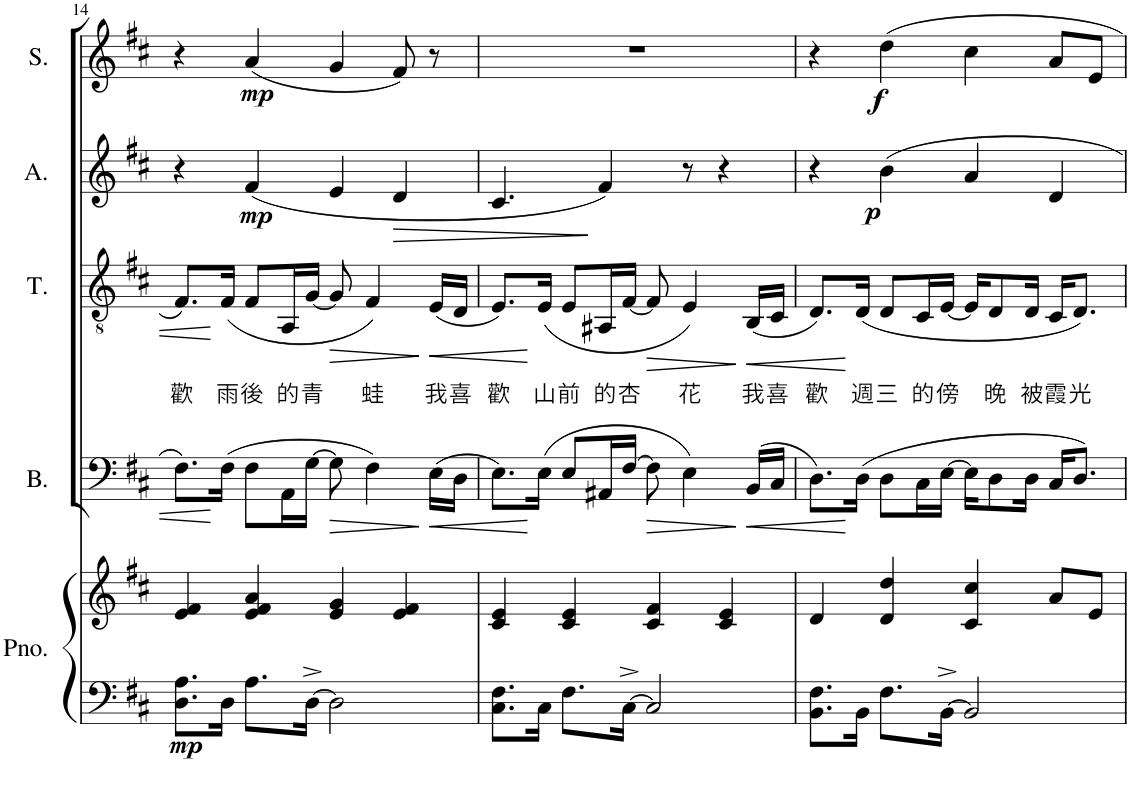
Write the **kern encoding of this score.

**kern	**kern	**dynam	**kern	**dynam	**kern	**text	**dynam	**kern	**dynam	**kern	**dynam
*part5	*part5	*part5	*part4	*part4	*part3	*part3	*part3	*part2	*part2	*part1	*part1
*staff6	*staff5	*staff5/6	*staff4	*staff4	*staff3	*staff3	*staff3	*staff2	*staff2	*staff1	*staff1
*I"Piano	*	*	*I"Bass	*	*I"Tenor	*	*	*I"Alto	*	*I"Soprano	*
*I'Pno.	*	*	*I'B.	*	*I'T.	*	*	*I'A.	*	*I'S.	*
!!LO:PB:g=z
*clefF4	*clefG2	*	*clefF4	*	*clefGv2	*	*	*clefG2	*	*clefG2	*
*	*	*	*Trd4c7	*	*Trd4c7	*	*	*	*	*	*
*k[f#c#]	*k[f#c#]	*	*k[f#c#]	*	*k[f#c#]	*	*	*k[f#c#]	*	*k[f#c#]	*
*M4/4	*M4/4	*	*M4/4	*	*M4/4	*	*	*M4/4	*	*M4/4	*
=14	=14	=14	=14	=14	=14	=14	=14	=14	=14	=14	=14
!	!	!LO:DY:b=2	!	!	!	!LO:LY:b	!	!	!	!	!
8.D\ 8.A\L	4e/ 4f#/	mp	8.F#\L	.	8.F#/L	歡	.	4r	.	4r	.
!	!	!	!	!	!	!LO:LY:b	!	!	!	!	!
16D\Jk	.	.	(16F#\Jk	.	(16F#/Jk	雨	.	.	.	.	.
!	!	!	!	!	!	!LO:LY:b	!	!	!LO:DY:b	!	!LO:DY:b
8.A\L	4e/ 4f#/ 4a/	.	8F#\L	.	8F#/L	後	.	(4f#/	mp	(4a/	mp
!	!	!	!	!	!	!LO:LY:b	!	!	!	!	!
.	.	.	16AA\L	.	16AA/L	的	.	.	.	.	.
!	!	!	!	!	!	!LO:LY:b	!	!	!	!	!
[16D^\Jk	.	.	[16G\JJ	.	[16G/JJ	青	.	.	.	.	.
!	!	!	!	!LO:HP:b	!	!	!LO:HP:b	!	!	!	!
2D\]	4e/ 4g/	.	8G\]	>	8G/]	.	>	4e/	.	4g/	.
!	!	!	!	!	!	!LO:LY:b	!	!	!	!	!
.	.	.	4F#\)	.	4F#/)	蛙	.	.	.	.	.
!	!	!	!	!	!	!	!	!	!LO:HP:b	!	!
.	4e/ 4f#/	.	.	.	.	.	.	4d/	>	8f#/)	.
!	!	!	!	!LO:HP:n=1:b	!	!LO:LY:b	!LO:HP:n=1:b	!	!	!	!
.	.	.	(16E\LL	] <	(16E/LL	我	] <	.	.	8r	.
!	!	!	!	!	!	!LO:LY:b	!	!	!	!	!
.	.	.	16D\JJ	.	16D/JJ	喜	.	.	.	.	.
=15	=15	=15	=15	=15	=15	=15	=15	=15	=15	=15	=15
!	!	!	!	!	!	!LO:LY:b	!	!	!	!	!
8.C#\ 8.F#\L	4c#/ 4e/	.	8.E\L)	.	8.E/L)	歡	.	4.c#/	.	1r	.
!	!	!	!	!	!	!LO:LY:b	!	!	!	!	!
16C#\Jk	.	.	(16E\Jk	[	(16E/Jk	山	[	.	.	.	.
!	!	!	!	!	!	!LO:LY:b	!	!	!	!	!
8.F#\L	4c#/ 4e/	.	8E/L	.	8E/L	前	.	.	.	.	.
!	!	!	!	!	!	!LO:LY:b	!	!	!	!	!
.	.	.	16AA#X/L	.	16AA#X/L	的	.	4f#/)	]	.	.
!	!	!	!	!	!	!LO:LY:b	!	!	!	!	!
[16C#^\Jk	.	.	[16F#/JJ	.	[16F#/JJ	杏	.	.	.	.	.
!	!	!	!	!LO:HP:b	!	!	!LO:HP:b	!	!	!	!
2C#/]	4c#/ 4f#/	.	8F#\]	>	8F#/]	.	>	.	.	.	.
!	!	!	!	!	!	!LO:LY:b	!	!	!	!	!
.	.	.	4E\)	.	4E/)	花	.	8r	.	.	.
.	4c#/ 4e/	.	.	.	.	.	.	4r	.	.	.
!	!	!	!	!LO:HP:n=1:b	!	!LO:LY:b	!LO:HP:n=1:b	!	!	!	!
.	.	.	(16BB/LL	] <	(16BB/LL	我	] <	.	.	.	.
!	!	!	!	!	!	!LO:LY:b	!	!	!	!	!
.	.	.	16C#/JJ	.	16C#/JJ	喜	.	.	.	.	.
=16	=16	=16	=16	=16	=16	=16	=16	=16	=16	=16	=16
!	!	!	!	!	!	!LO:LY:b	!	!	!	!	!
8.BB\ 8.F#\L	4d/	.	8.D\L)	.	8.D/L)	歡	.	4r	.	4r	.
!	!	!	!	!	!	!LO:LY:b	!	!	!	!	!
16BB\Jk	.	.	(16D\Jk	[	(16D/Jk	週	[	.	.	.	.
!	!	!	!	!	!	!LO:LY:b	!	!	!LO:DY:b	!	!LO:DY:b
8.F#\L	4d/ 4dd/	.	8D\L	.	8D/L	三	.	4b\	p	4dd\	f
!	!	!	!	!	!	!LO:LY:b	!	!	!	!	!
.	.	.	16C#\L	.	16C#/L	的	.	.	.	.	.
!	!	!	!	!	!	!LO:LY:b	!	!	!	!	!
[16BB^\Jk	.	.	[16E\JJ	.	[16E/JJ	傍	.	.	.	.	.
2BB/]	4c#/ 4cc#/	.	16E\KL]	.	16E/KL]	.	.	4a/	.	4cc#\	.
!	!	!	!	!	!	!LO:LY:b	!	!	!	!	!
.	.	.	8D\	.	8D/	晚	.	.	.	.	.
!	!	!	!	!	!	!LO:LY:b	!	!	!	!	!
.	.	.	16D\Jk	.	16D/Jk	被	.	.	.	.	.
!	!	!	!	!	!	!LO:LY:b	!	!	!	!	!
.	8a/L	.	16C#/KL	.	16C#/KL	霞	.	4d/	.	8a/L	.
!	!	!	!	!	!	!LO:LY:b	!	!	!	!	!
.	.	.	8.D/J)	.	8.D/J)	光	.	.	.	.	.
.	8e/J	.	.	.	.	.	.	.	.	8e/J	.
=	=	=	=	=	=	=	=	=	=	=	=
*-	*-	*-	*-	*-	*-	*-	*-	*-	*-	*-	*-
